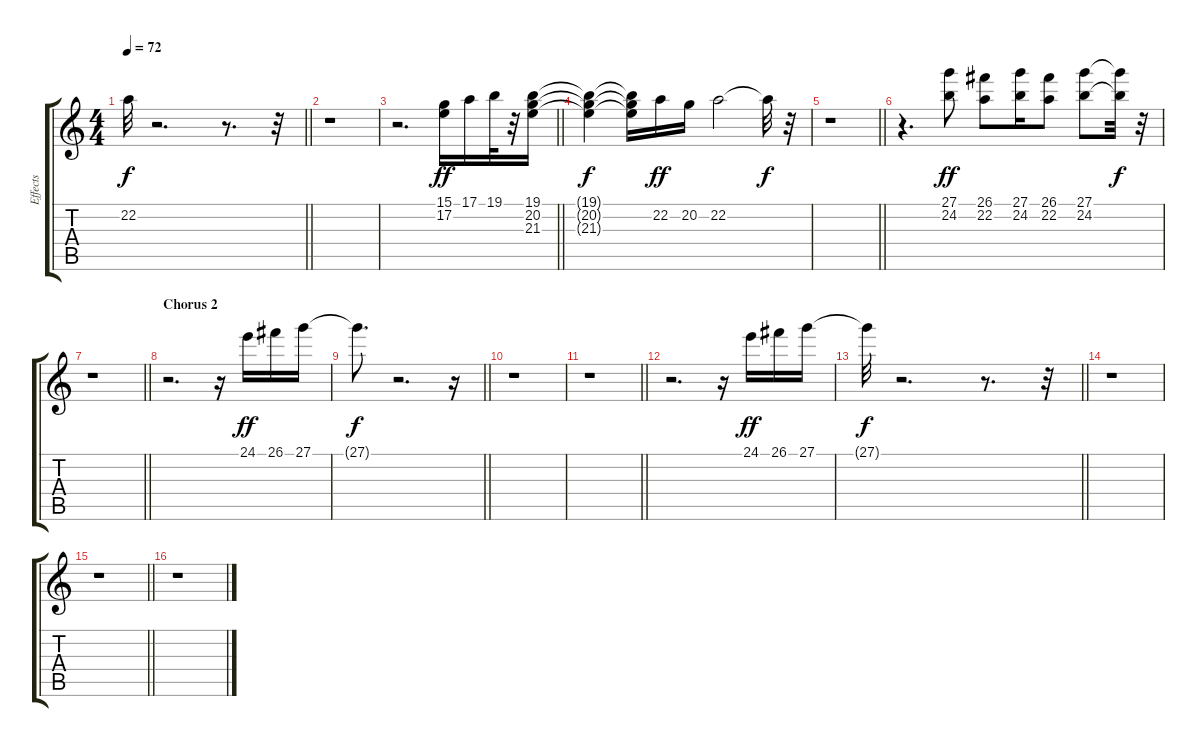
\track ("Effects" "Effects") {instrument fx5brightness}
\staff {score tabs}
\tuning (E4 B3 G3 D3 A2 E2) {hide}
\ts (4 4)
\tempo 72
\clef g2
\barLineRight lightlight
\ks c
22.2{t}.32{dy f} r.2{d} r.8{d} r.32 |
r.1 |
\barLineRight lightlight
r.2{d} (15.1 17.2).16{dy ff} 17.1.16 19.1.32 r.32 (19.1 20.2 21.3).16 |
(19.1{t} 20.2{t} 21.3{t}).4{dy f} (19.1{t} 20.2{t} 21.3{t}).16 22.2.16{dy ff} 20.2.16 22.2.2 22.2{t}.32{dy f} r.32 |
\barLineRight lightlight
r.1 |
r.4{d} (27.1 24.2).8{dy ff} (26.1 22.2).8 (27.1 24.2).16 (26.1 22.2).8 (27.1 24.2).8 (27.1{t} 24.2{t}).32{dy f} r.32 |
\barLineRight lightlight
r.1 |
\section ("" "Chorus 2")
r.2{d} r.16 24.1.16{dy ff} 26.1.16 27.1.16 |
\barLineRight lightlight
27.1{t}.8{d dy f} r.2{d} r.16 |
r.1 |
\barLineRight lightlight
r.1 |
r.2{d} r.16 24.1.16{dy ff} 26.1.16 27.1.16 |
\barLineRight lightlight
27.1{t}.32{dy f} r.2{d} r.8{d} r.32 |
r.1 |
\barLineRight lightlight
r.1 |
r.1
